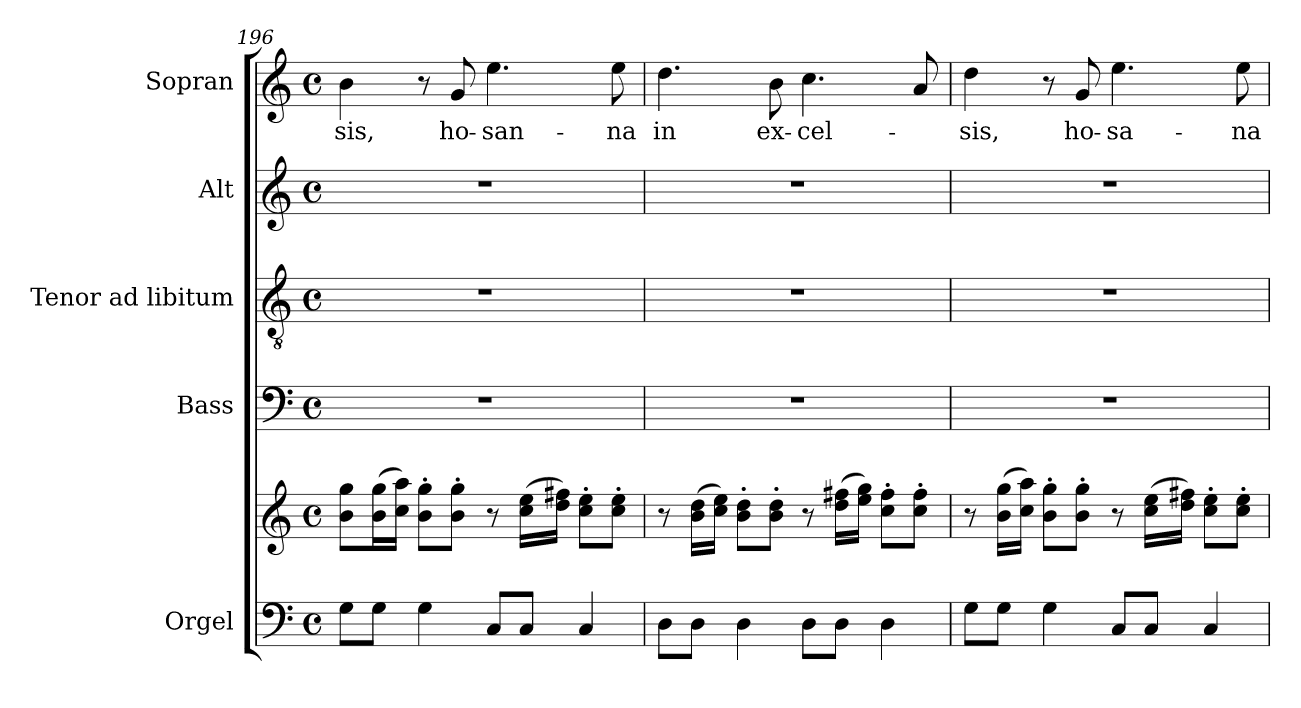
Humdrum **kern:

**kern	**kern	**kern	**kern	**kern	**kern	**text
*part5	*part5	*part4	*part3	*part2	*part1	*part1
*staff6	*staff5	*staff4	*staff3	*staff2	*staff1	*staff1
*I"Orgel	*	*I"Bass	*I"Tenor ad libitum	*I"Alt	*I"Sopran	*
*I'Org.	*	*I'B.	*I'T.	*I'A.	*I'S.	*
*clefF4	*clefG2	*clefF4	*clefGv2	*clefG2	*clefG2	*
*k[]	*k[]	*k[]	*k[]	*k[]	*k[]	*
*C:	*C:	*C:	*C:	*C:	*C:	*
*M4/4	*M4/4	*M4/4	*M4/4	*M4/4	*M4/4	*
*met(c)	*met(c)	*met(c)	*met(c)	*met(c)	*met(c)	*
=196	=196	=196	=196	=196	=196	=196
!	!	!	!	!	!	!LO:LY:b
8G\L	8b\ 8gg\L	1r	1r	1r	4b\	-sis,
8G\J	(>16b\ 16gg\L	.	.	.	.	.
.	16cc\ 16aa\JJ)	.	.	.	.	.
4G\	8b\'> 8gg\'>L	.	.	.	8r	.
!	!	!	!	!	!	!LO:LY:b
.	8b\'> 8gg\'>J	.	.	.	8g/	ho-
!	!	!	!	!	!	!LO:LY:b
8C/L	8r	.	.	.	4.ee\	-san-
8C/J	(>16cc\ 16ee\LL	.	.	.	.	.
.	16dd\ 16ff#X\JJ)	.	.	.	.	.
4C/	8cc\'> 8ee\'>L	.	.	.	.	.
!	!	!	!	!	!	!LO:LY:b
.	8cc\'> 8ee\'>J	.	.	.	8ee\	-na
!!LO:PB:g=z
=197	=197	=197	=197	=197	=197	=197
!	!	!	!	!	!	!LO:LY:b
8D\L	8r	1r	1r	1r	4.dd\	in
8D\J	(>16b\ 16dd\LL	.	.	.	.	.
.	16cc\ 16ee\JJ)	.	.	.	.	.
4D\	8b\'> 8dd\'>L	.	.	.	.	.
!	!	!	!	!	!	!LO:LY:b
.	8b\'> 8dd\'>J	.	.	.	8b\	ex-
!	!	!	!	!	!	!LO:LY:b
8D\L	8r	.	.	.	4.cc\	-cel-
8D\J	(>16dd\ 16ff#X\LL	.	.	.	.	.
.	16ee\ 16gg\JJ)	.	.	.	.	.
4D\	8cc\'> 8ff#\'>L	.	.	.	.	.
.	8cc\'> 8ff#\'>J	.	.	.	8a/	.
=198	=198	=198	=198	=198	=198	=198
!	!	!	!	!	!	!LO:LY:b
8G\L	8r	1r	1r	1r	4dd\	-sis,
8G\J	(>16b\ 16gg\LL	.	.	.	.	.
.	16cc\ 16aa\JJ)	.	.	.	.	.
4G\	8b\'> 8gg\'>L	.	.	.	8r	.
!	!	!	!	!	!	!LO:LY:b
.	8b\'> 8gg\'>J	.	.	.	8g/	ho-
!	!	!	!	!	!	!LO:LY:b
8C/L	8r	.	.	.	4.ee\	-sa-
8C/J	(>16cc\ 16ee\LL	.	.	.	.	.
.	16dd\ 16ff#X\JJ)	.	.	.	.	.
4C/	8cc\'> 8ee\'>L	.	.	.	.	.
!	!	!	!	!	!	!LO:LY:b
.	8cc\'> 8ee\'>J	.	.	.	8ee\	-na
=	=	=	=	=	=	=
*-	*-	*-	*-	*-	*-	*-
